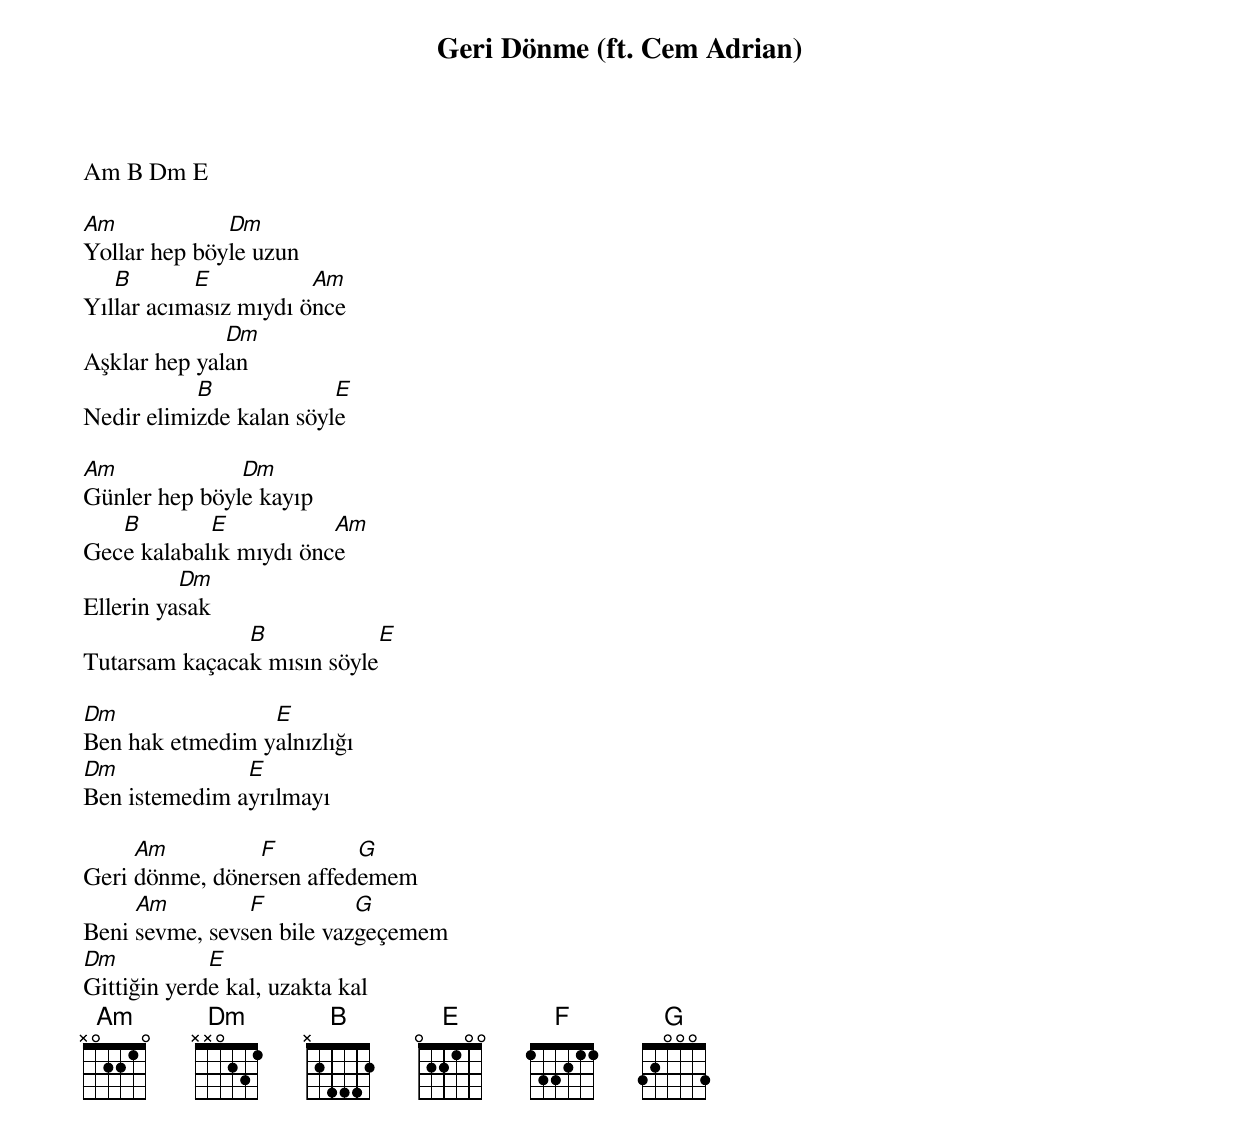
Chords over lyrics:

{title: Geri Dönme (ft. Cem Adrian)}
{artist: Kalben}

Am B Dm E

Am            Dm
Yollar hep böyle uzun
   B       E           Am
Yıllar acımasız mıydı önce
              Dm
Aşklar hep yalan
           B             E
Nedir elimizde kalan söyle

Am             Dm
Günler hep böyle kayıp
   B        E           Am
Gece kalabalık mıydı önce
          Dm
Ellerin yasak
               B            E
Tutarsam kaçacak mısın söyle

Dm               E
Ben hak etmedim yalnızlığı
Dm             E
Ben istemedim ayrılmayı

     Am         F         G
Geri dönme, dönersen affedemem
     Am         F          G
Beni sevme, sevsen bile vazgeçemem
Dm           E
Gittiğin yerde kal, uzakta kal
